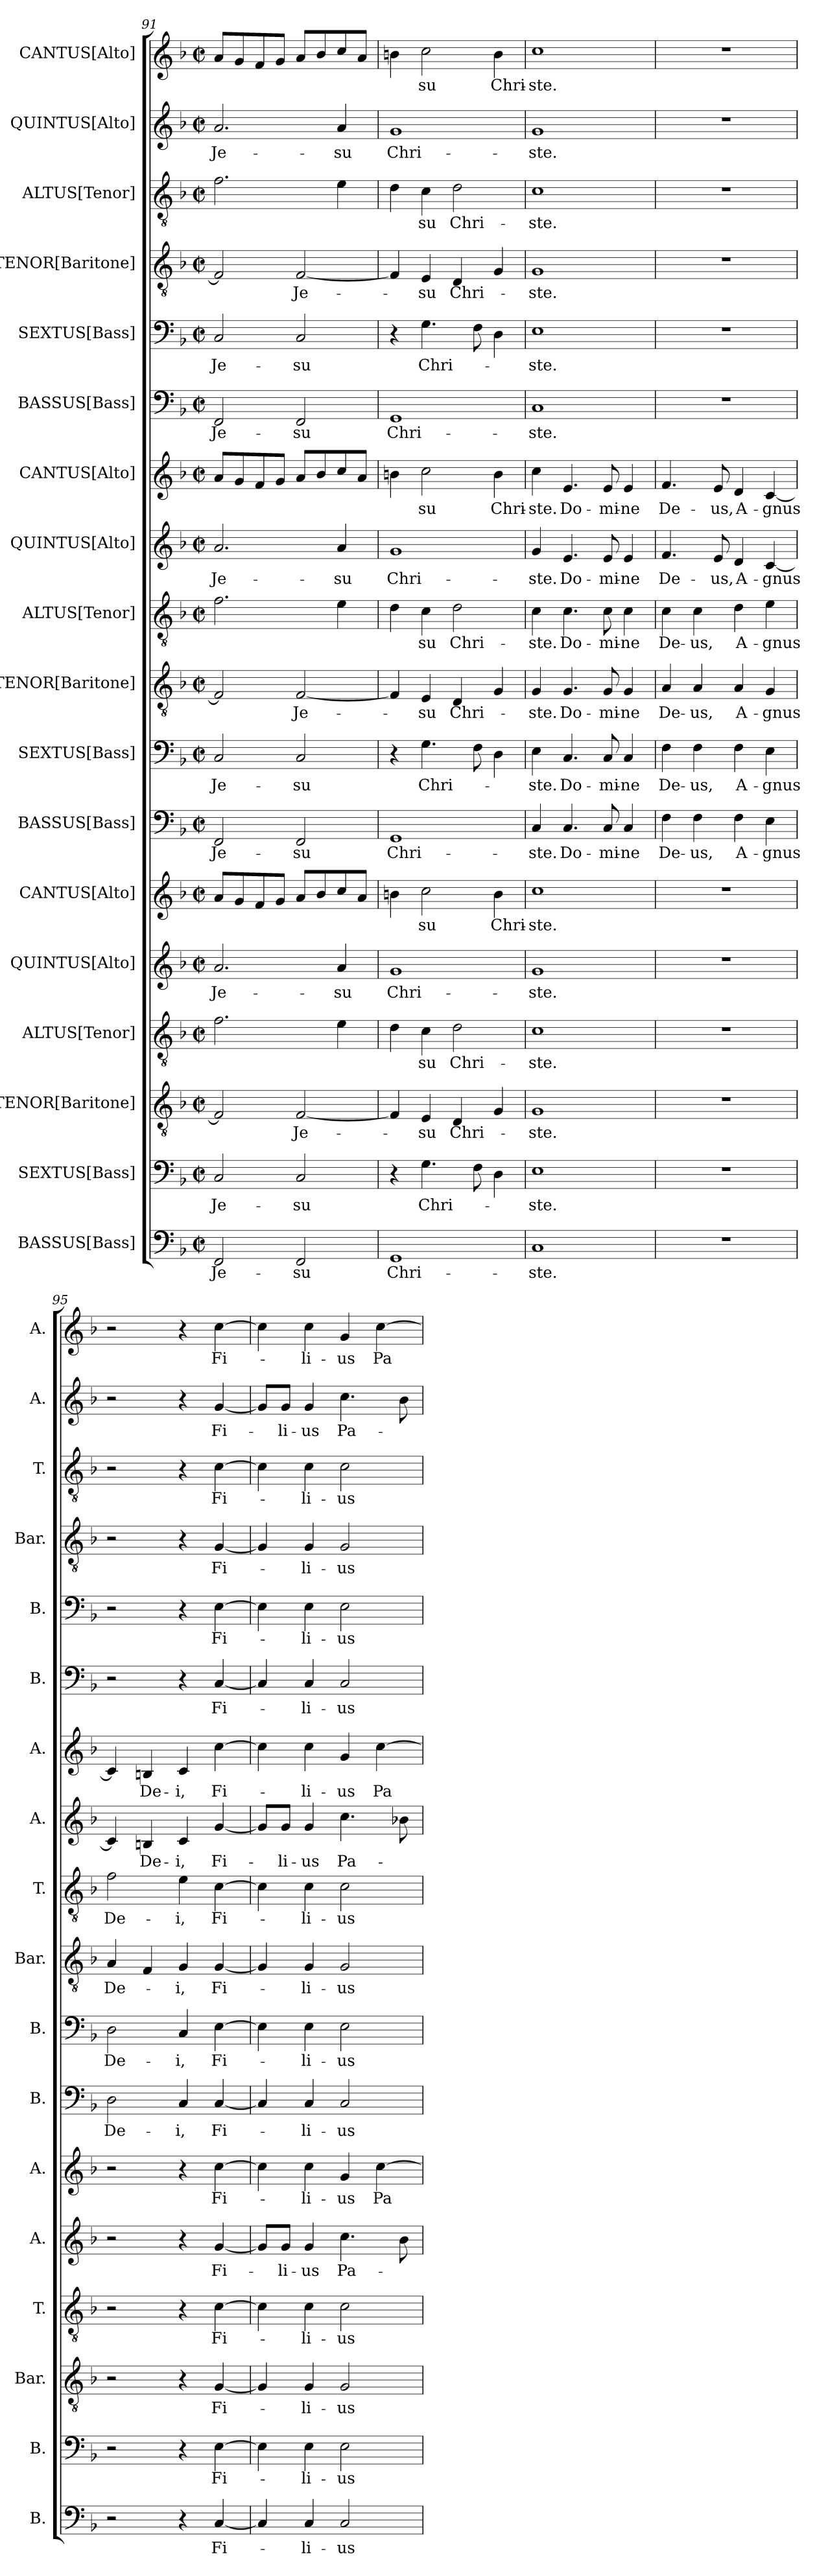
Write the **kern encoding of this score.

**kern	**text	**kern	**text	**kern	**text	**kern	**text	**kern	**text	**kern	**text	**kern	**text	**kern	**text	**kern	**text	**kern	**text	**kern	**text	**kern	**text	**kern	**text	**kern	**text	**kern	**text	**kern	**text	**kern	**text	**kern	**text
*part18	*part18	*part17	*part17	*part16	*part16	*part15	*part15	*part14	*part14	*part13	*part13	*part12	*part12	*part11	*part11	*part10	*part10	*part9	*part9	*part8	*part8	*part7	*part7	*part6	*part6	*part5	*part5	*part4	*part4	*part3	*part3	*part2	*part2	*part1	*part1
*staff18	*staff18	*staff17	*staff17	*staff16	*staff16	*staff15	*staff15	*staff14	*staff14	*staff13	*staff13	*staff12	*staff12	*staff11	*staff11	*staff10	*staff10	*staff9	*staff9	*staff8	*staff8	*staff7	*staff7	*staff6	*staff6	*staff5	*staff5	*staff4	*staff4	*staff3	*staff3	*staff2	*staff2	*staff1	*staff1
*I"BASSUS[Bass]	*	*I"SEXTUS[Bass]	*	*I"TENOR[Baritone]	*	*I"ALTUS[Tenor]	*	*I"QUINTUS[Alto]	*	*I"CANTUS[Alto]	*	*I"BASSUS[Bass]	*	*I"SEXTUS[Bass]	*	*I"TENOR[Baritone]	*	*I"ALTUS[Tenor]	*	*I"QUINTUS[Alto]	*	*I"CANTUS[Alto]	*	*I"BASSUS[Bass]	*	*I"SEXTUS[Bass]	*	*I"TENOR[Baritone]	*	*I"ALTUS[Tenor]	*	*I"QUINTUS[Alto]	*	*I"CANTUS[Alto]	*
*I'B.	*	*I'B.	*	*I'Bar.	*	*I'T.	*	*I'A.	*	*I'A.	*	*I'B.	*	*I'B.	*	*I'Bar.	*	*I'T.	*	*I'A.	*	*I'A.	*	*I'B.	*	*I'B.	*	*I'Bar.	*	*I'T.	*	*I'A.	*	*I'A.	*
*clefF4	*	*clefF4	*	*clefGv2	*	*clefGv2	*	*clefG2	*	*clefG2	*	*clefF4	*	*clefF4	*	*clefGv2	*	*clefGv2	*	*clefG2	*	*clefG2	*	*clefF4	*	*clefF4	*	*clefGv2	*	*clefGv2	*	*clefG2	*	*clefG2	*
*	*	*	*	*ITrd7c12	*	*ITrd7c12	*	*	*	*	*	*	*	*	*	*ITrd7c12	*	*ITrd7c12	*	*	*	*	*	*	*	*	*	*ITrd7c12	*	*ITrd7c12	*	*	*	*	*
*k[b-]	*	*k[b-]	*	*k[b-]	*	*k[b-]	*	*k[b-]	*	*k[b-]	*	*k[b-]	*	*k[b-]	*	*k[b-]	*	*k[b-]	*	*k[b-]	*	*k[b-]	*	*k[b-]	*	*k[b-]	*	*k[b-]	*	*k[b-]	*	*k[b-]	*	*k[b-]	*
*F:	*	*F:	*	*F:	*	*F:	*	*F:	*	*F:	*	*F:	*	*F:	*	*F:	*	*F:	*	*F:	*	*F:	*	*F:	*	*F:	*	*F:	*	*F:	*	*F:	*	*F:	*
*M2/2	*	*M2/2	*	*M2/2	*	*M2/2	*	*M2/2	*	*M2/2	*	*M2/2	*	*M2/2	*	*M2/2	*	*M2/2	*	*M2/2	*	*M2/2	*	*M2/2	*	*M2/2	*	*M2/2	*	*M2/2	*	*M2/2	*	*M2/2	*
*met(c|)	*	*met(c|)	*	*met(c|)	*	*met(c|)	*	*met(c|)	*	*met(c|)	*	*met(c|)	*	*met(c|)	*	*met(c|)	*	*met(c|)	*	*met(c|)	*	*met(c|)	*	*met(c|)	*	*met(c|)	*	*met(c|)	*	*met(c|)	*	*met(c|)	*	*met(c|)	*
=91	=91	=91	=91	=91	=91	=91	=91	=91	=91	=91	=91	=91	=91	=91	=91	=91	=91	=91	=91	=91	=91	=91	=91	=91	=91	=91	=91	=91	=91	=91	=91	=91	=91	=91	=91
!	!LO:LY:b	!	!LO:LY:b	!	!	!	!	!	!LO:LY:b	!	!	!	!LO:LY:b	!	!LO:LY:b	!	!	!	!	!	!LO:LY:b	!	!	!	!LO:LY:b	!	!LO:LY:b	!	!	!	!	!	!LO:LY:b	!	!
2FF/	Je-	2C/	Je-	2FF/]	.	2.F\	.	2.a/	Je-	8a/L	.	2FF/	Je-	2C/	Je-	2FF/]	.	2.F\	.	2.a/	Je-	8a/L	.	2FF/	Je-	2C/	Je-	2FF/]	.	2.F\	.	2.a/	Je-	8a/L	.
.	.	.	.	.	.	.	.	.	.	8g/	.	.	.	.	.	.	.	.	.	.	.	8g/	.	.	.	.	.	.	.	.	.	.	.	8g/	.
.	.	.	.	.	.	.	.	.	.	8f/	.	.	.	.	.	.	.	.	.	.	.	8f/	.	.	.	.	.	.	.	.	.	.	.	8f/	.
.	.	.	.	.	.	.	.	.	.	8g/J	.	.	.	.	.	.	.	.	.	.	.	8g/J	.	.	.	.	.	.	.	.	.	.	.	8g/J	.
!	!LO:LY:b	!	!LO:LY:b	!	!LO:LY:b	!	!	!	!	!	!	!	!LO:LY:b	!	!LO:LY:b	!	!LO:LY:b	!	!	!	!	!	!	!	!LO:LY:b	!	!LO:LY:b	!	!LO:LY:b	!	!	!	!	!	!
2FF/	-su	2C/	-su	[<2FF/	Je-	.	.	.	.	8a/L	.	2FF/	-su	2C/	-su	[<2FF/	Je-	.	.	.	.	8a/L	.	2FF/	-su	2C/	-su	[<2FF/	Je-	.	.	.	.	8a/L	.
.	.	.	.	.	.	.	.	.	.	8b-/	.	.	.	.	.	.	.	.	.	.	.	8b-/	.	.	.	.	.	.	.	.	.	.	.	8b-/	.
!	!	!	!	!	!	!	!	!	!LO:LY:b	!	!	!	!	!	!	!	!	!	!	!	!LO:LY:b	!	!	!	!	!	!	!	!	!	!	!	!LO:LY:b	!	!
.	.	.	.	.	.	4E\	.	4a/	-su	8cc/	.	.	.	.	.	.	.	4E\	.	4a/	-su	8cc/	.	.	.	.	.	.	.	4E\	.	4a/	-su	8cc/	.
.	.	.	.	.	.	.	.	.	.	8a/J	.	.	.	.	.	.	.	.	.	.	.	8a/J	.	.	.	.	.	.	.	.	.	.	.	8a/J	.
=92	=92	=92	=92	=92	=92	=92	=92	=92	=92	=92	=92	=92	=92	=92	=92	=92	=92	=92	=92	=92	=92	=92	=92	=92	=92	=92	=92	=92	=92	=92	=92	=92	=92	=92	=92
!	!LO:LY:b	!	!	!	!	!	!	!	!LO:LY:b	!	!	!	!LO:LY:b	!	!	!	!	!	!	!	!LO:LY:b	!	!	!	!LO:LY:b	!	!	!	!	!	!	!	!LO:LY:b	!	!
1GG	Chri-	4r	.	4FF/]	.	4D\	.	1g	Chri-	4bn\	.	1GG	Chri-	4r	.	4FF/]	.	4D\	.	1g	Chri-	4bn\	.	1GG	Chri-	4r	.	4FF/]	.	4D\	.	1g	Chri-	4bn\	.
!	!	!	!LO:LY:b	!	!LO:LY:b	!	!LO:LY:b	!	!	!	!LO:LY:b	!	!	!	!LO:LY:b	!	!LO:LY:b	!	!LO:LY:b	!	!	!	!LO:LY:b	!	!	!	!LO:LY:b	!	!LO:LY:b	!	!LO:LY:b	!	!	!	!LO:LY:b
.	.	4.G\	Chri-	4EE/	-su	4C\	-su	.	.	2cc\	-su	.	.	4.G\	Chri-	4EE/	-su	4C\	-su	.	.	2cc\	-su	.	.	4.G\	Chri-	4EE/	-su	4C\	-su	.	.	2cc\	-su
!	!	!	!	!	!LO:LY:b	!	!LO:LY:b	!	!	!	!	!	!	!	!	!	!LO:LY:b	!	!LO:LY:b	!	!	!	!	!	!	!	!	!	!LO:LY:b	!	!LO:LY:b	!	!	!	!
.	.	.	.	4DD/	Chri-	2D\	Chri-	.	.	.	.	.	.	.	.	4DD/	Chri-	2D\	Chri-	.	.	.	.	.	.	.	.	4DD/	Chri-	2D\	Chri-	.	.	.	.
.	.	8F\	.	.	.	.	.	.	.	.	.	.	.	8F\	.	.	.	.	.	.	.	.	.	.	.	8F\	.	.	.	.	.	.	.	.	.
!	!	!	!	!	!	!	!	!	!	!	!LO:LY:b	!	!	!	!	!	!	!	!	!	!	!	!LO:LY:b	!	!	!	!	!	!	!	!	!	!	!	!LO:LY:b
.	.	4D\	.	4GG/	.	.	.	.	.	4b\	Chri-	.	.	4D\	.	4GG/	.	.	.	.	.	4b\	Chri-	.	.	4D\	.	4GG/	.	.	.	.	.	4b\	Chri-
!!LO:PB:g=z
=93	=93	=93	=93	=93	=93	=93	=93	=93	=93	=93	=93	=93	=93	=93	=93	=93	=93	=93	=93	=93	=93	=93	=93	=93	=93	=93	=93	=93	=93	=93	=93	=93	=93	=93	=93
!	!LO:LY:b	!	!LO:LY:b	!	!LO:LY:b	!	!LO:LY:b	!	!LO:LY:b	!	!LO:LY:b	!	!LO:LY:b	!	!LO:LY:b	!	!LO:LY:b	!	!LO:LY:b	!	!LO:LY:b	!	!LO:LY:b	!	!LO:LY:b	!	!LO:LY:b	!	!LO:LY:b	!	!LO:LY:b	!	!LO:LY:b	!	!LO:LY:b
1C	-ste.	1E	-ste.	1GG	-ste.	1C	-ste.	1g	-ste.	1cc	-ste.	4C/	-ste.	4E\	-ste.	4GG/	-ste.	4C\	-ste.	4g/	-ste.	4cc\	-ste.	1C	-ste.	1E	-ste.	1GG	-ste.	1C	-ste.	1g	-ste.	1cc	-ste.
!	!	!	!	!	!	!	!	!	!	!	!	!	!LO:LY:b	!	!LO:LY:b	!	!LO:LY:b	!	!LO:LY:b	!	!LO:LY:b	!	!LO:LY:b	!	!	!	!	!	!	!	!	!	!	!	!
.	.	.	.	.	.	.	.	.	.	.	.	4.C/	Do-	4.C/	Do-	4.GG/	Do-	4.C\	Do-	4.e/	Do-	4.e/	Do-	.	.	.	.	.	.	.	.	.	.	.	.
!	!	!	!	!	!	!	!	!	!	!	!	!	!LO:LY:b	!	!LO:LY:b	!	!LO:LY:b	!	!LO:LY:b	!	!LO:LY:b	!	!LO:LY:b	!	!	!	!	!	!	!	!	!	!	!	!
.	.	.	.	.	.	.	.	.	.	.	.	8C/	-mi-	8C/	-mi-	8GG/	-mi-	8C\	-mi-	8e/	-mi-	8e/	-mi-	.	.	.	.	.	.	.	.	.	.	.	.
!	!	!	!	!	!	!	!	!	!	!	!	!	!LO:LY:b	!	!LO:LY:b	!	!LO:LY:b	!	!LO:LY:b	!	!LO:LY:b	!	!LO:LY:b	!	!	!	!	!	!	!	!	!	!	!	!
.	.	.	.	.	.	.	.	.	.	.	.	4C/	-ne	4C/	-ne	4GG/	-ne	4C\	-ne	4e/	-ne	4e/	-ne	.	.	.	.	.	.	.	.	.	.	.	.
=94	=94	=94	=94	=94	=94	=94	=94	=94	=94	=94	=94	=94	=94	=94	=94	=94	=94	=94	=94	=94	=94	=94	=94	=94	=94	=94	=94	=94	=94	=94	=94	=94	=94	=94	=94
!	!	!	!	!	!	!	!	!	!	!	!	!	!LO:LY:b	!	!LO:LY:b	!	!LO:LY:b	!	!LO:LY:b	!	!LO:LY:b	!	!LO:LY:b	!	!	!	!	!	!	!	!	!	!	!	!
1r	.	1r	.	1r	.	1r	.	1r	.	1r	.	4F\	De-	4F\	De-	4AA/	De-	4C\	De-	4.f/	De-	4.f/	De-	1r	.	1r	.	1r	.	1r	.	1r	.	1r	.
!	!	!	!	!	!	!	!	!	!	!	!	!	!LO:LY:b	!	!LO:LY:b	!	!LO:LY:b	!	!LO:LY:b	!	!	!	!	!	!	!	!	!	!	!	!	!	!	!	!
.	.	.	.	.	.	.	.	.	.	.	.	4F\	-us,	4F\	-us,	4AA/	-us,	4C\	-us,	.	.	.	.	.	.	.	.	.	.	.	.	.	.	.	.
!	!	!	!	!	!	!	!	!	!	!	!	!	!	!	!	!	!	!	!	!	!LO:LY:b	!	!LO:LY:b	!	!	!	!	!	!	!	!	!	!	!	!
.	.	.	.	.	.	.	.	.	.	.	.	.	.	.	.	.	.	.	.	8e/	-us,	8e/	-us,	.	.	.	.	.	.	.	.	.	.	.	.
!	!	!	!	!	!	!	!	!	!	!	!	!	!LO:LY:b	!	!LO:LY:b	!	!LO:LY:b	!	!LO:LY:b	!	!LO:LY:b	!	!LO:LY:b	!	!	!	!	!	!	!	!	!	!	!	!
.	.	.	.	.	.	.	.	.	.	.	.	4F\	A-	4F\	A-	4AA/	A-	4D\	A-	4d/	A-	4d/	A-	.	.	.	.	.	.	.	.	.	.	.	.
!	!	!	!	!	!	!	!	!	!	!	!	!	!LO:LY:b	!	!LO:LY:b	!	!LO:LY:b	!	!LO:LY:b	!	!LO:LY:b	!	!LO:LY:b	!	!	!	!	!	!	!	!	!	!	!	!
.	.	.	.	.	.	.	.	.	.	.	.	4E\	-gnus	4E\	-gnus	4GG/	-gnus	4E\	-gnus	[<4c/	-gnus	[<4c/	-gnus	.	.	.	.	.	.	.	.	.	.	.	.
=95	=95	=95	=95	=95	=95	=95	=95	=95	=95	=95	=95	=95	=95	=95	=95	=95	=95	=95	=95	=95	=95	=95	=95	=95	=95	=95	=95	=95	=95	=95	=95	=95	=95	=95	=95
!	!	!	!	!	!	!	!	!	!	!	!	!	!LO:LY:b	!	!LO:LY:b	!	!LO:LY:b	!	!LO:LY:b	!	!	!	!	!	!	!	!	!	!	!	!	!	!	!	!
2r	.	2r	.	2r	.	2r	.	2r	.	2r	.	2D\	De-	2D\	De-	4AA/	De-	2F\	De-	4c/]	.	4c/]	.	2r	.	2r	.	2r	.	2r	.	2r	.	2r	.
!	!	!	!	!	!	!	!	!	!	!	!	!	!	!	!	!	!	!	!	!	!LO:LY:b	!	!LO:LY:b	!	!	!	!	!	!	!	!	!	!	!	!
.	.	.	.	.	.	.	.	.	.	.	.	.	.	.	.	4FF/	.	.	.	4Bn/	De-	4Bn/	De-	.	.	.	.	.	.	.	.	.	.	.	.
!	!	!	!	!	!	!	!	!	!	!	!	!	!LO:LY:b	!	!LO:LY:b	!	!LO:LY:b	!	!LO:LY:b	!	!LO:LY:b	!	!LO:LY:b	!	!	!	!	!	!	!	!	!	!	!	!
4r	.	4r	.	4r	.	4r	.	4r	.	4r	.	4C/	-i,	4C/	-i,	4GG/	-i,	4E\	-i,	4c/	-i,	4c/	-i,	4r	.	4r	.	4r	.	4r	.	4r	.	4r	.
!	!LO:LY:b	!	!LO:LY:b	!	!LO:LY:b	!	!LO:LY:b	!	!LO:LY:b	!	!LO:LY:b	!	!LO:LY:b	!	!LO:LY:b	!	!LO:LY:b	!	!LO:LY:b	!	!LO:LY:b	!	!LO:LY:b	!	!LO:LY:b	!	!LO:LY:b	!	!LO:LY:b	!	!LO:LY:b	!	!LO:LY:b	!	!LO:LY:b
[<4C/	Fi-	[>4E\	Fi-	[<4GG/	Fi-	[>4C\	Fi-	[<4g/	Fi-	[>4cc\	Fi-	[<4C/	Fi-	[>4E\	Fi-	[<4GG/	Fi-	[>4C\	Fi-	[<4g/	Fi-	[>4cc\	Fi-	[<4C/	Fi-	[>4E\	Fi-	[<4GG/	Fi-	[>4C\	Fi-	[<4g/	Fi-	[>4cc\	Fi-
=96	=96	=96	=96	=96	=96	=96	=96	=96	=96	=96	=96	=96	=96	=96	=96	=96	=96	=96	=96	=96	=96	=96	=96	=96	=96	=96	=96	=96	=96	=96	=96	=96	=96	=96	=96
4C/]	.	4E\]	.	4GG/]	.	4C\]	.	8g/L]	.	4cc\]	.	4C/]	.	4E\]	.	4GG/]	.	4C\]	.	8g/L]	.	4cc\]	.	4C/]	.	4E\]	.	4GG/]	.	4C\]	.	8g/L]	.	4cc\]	.
!	!	!	!	!	!	!	!	!	!LO:LY:b	!	!	!	!	!	!	!	!	!	!	!	!LO:LY:b	!	!	!	!	!	!	!	!	!	!	!	!LO:LY:b	!	!
.	.	.	.	.	.	.	.	8g/J	-li-	.	.	.	.	.	.	.	.	.	.	8g/J	-li-	.	.	.	.	.	.	.	.	.	.	8g/J	-li-	.	.
!	!LO:LY:b	!	!LO:LY:b	!	!LO:LY:b	!	!LO:LY:b	!	!LO:LY:b	!	!LO:LY:b	!	!LO:LY:b	!	!LO:LY:b	!	!LO:LY:b	!	!LO:LY:b	!	!LO:LY:b	!	!LO:LY:b	!	!LO:LY:b	!	!LO:LY:b	!	!LO:LY:b	!	!LO:LY:b	!	!LO:LY:b	!	!LO:LY:b
4C/	-li-	4E\	-li-	4GG/	-li-	4C\	-li-	4g/	-us	4cc\	-li-	4C/	-li-	4E\	-li-	4GG/	-li-	4C\	-li-	4g/	-us	4cc\	-li-	4C/	-li-	4E\	-li-	4GG/	-li-	4C\	-li-	4g/	-us	4cc\	-li-
!	!LO:LY:b	!	!LO:LY:b	!	!LO:LY:b	!	!LO:LY:b	!	!LO:LY:b	!	!LO:LY:b	!	!LO:LY:b	!	!LO:LY:b	!	!LO:LY:b	!	!LO:LY:b	!	!LO:LY:b	!	!LO:LY:b	!	!LO:LY:b	!	!LO:LY:b	!	!LO:LY:b	!	!LO:LY:b	!	!LO:LY:b	!	!LO:LY:b
2C/	-us	2E\	-us	2GG/	-us	2C\	-us	4.cc\	Pa-	4g/	-us	2C/	-us	2E\	-us	2GG/	-us	2C\	-us	4.cc\	Pa-	4g/	-us	2C/	-us	2E\	-us	2GG/	-us	2C\	-us	4.cc\	Pa-	4g/	-us
!	!	!	!	!	!	!	!	!	!	!	!LO:LY:b	!	!	!	!	!	!	!	!	!	!	!	!LO:LY:b	!	!	!	!	!	!	!	!	!	!	!	!LO:LY:b
.	.	.	.	.	.	.	.	.	.	[>4cc\	Pa-	.	.	.	.	.	.	.	.	.	.	[>4cc\	Pa-	.	.	.	.	.	.	.	.	.	.	[>4cc\	Pa-
.	.	.	.	.	.	.	.	8b-\	.	.	.	.	.	.	.	.	.	.	.	8b-X\	.	.	.	.	.	.	.	.	.	.	.	8b-\	.	.	.
=	=	=	=	=	=	=	=	=	=	=	=	=	=	=	=	=	=	=	=	=	=	=	=	=	=	=	=	=	=	=	=	=	=	=	=
*-	*-	*-	*-	*-	*-	*-	*-	*-	*-	*-	*-	*-	*-	*-	*-	*-	*-	*-	*-	*-	*-	*-	*-	*-	*-	*-	*-	*-	*-	*-	*-	*-	*-	*-	*-
